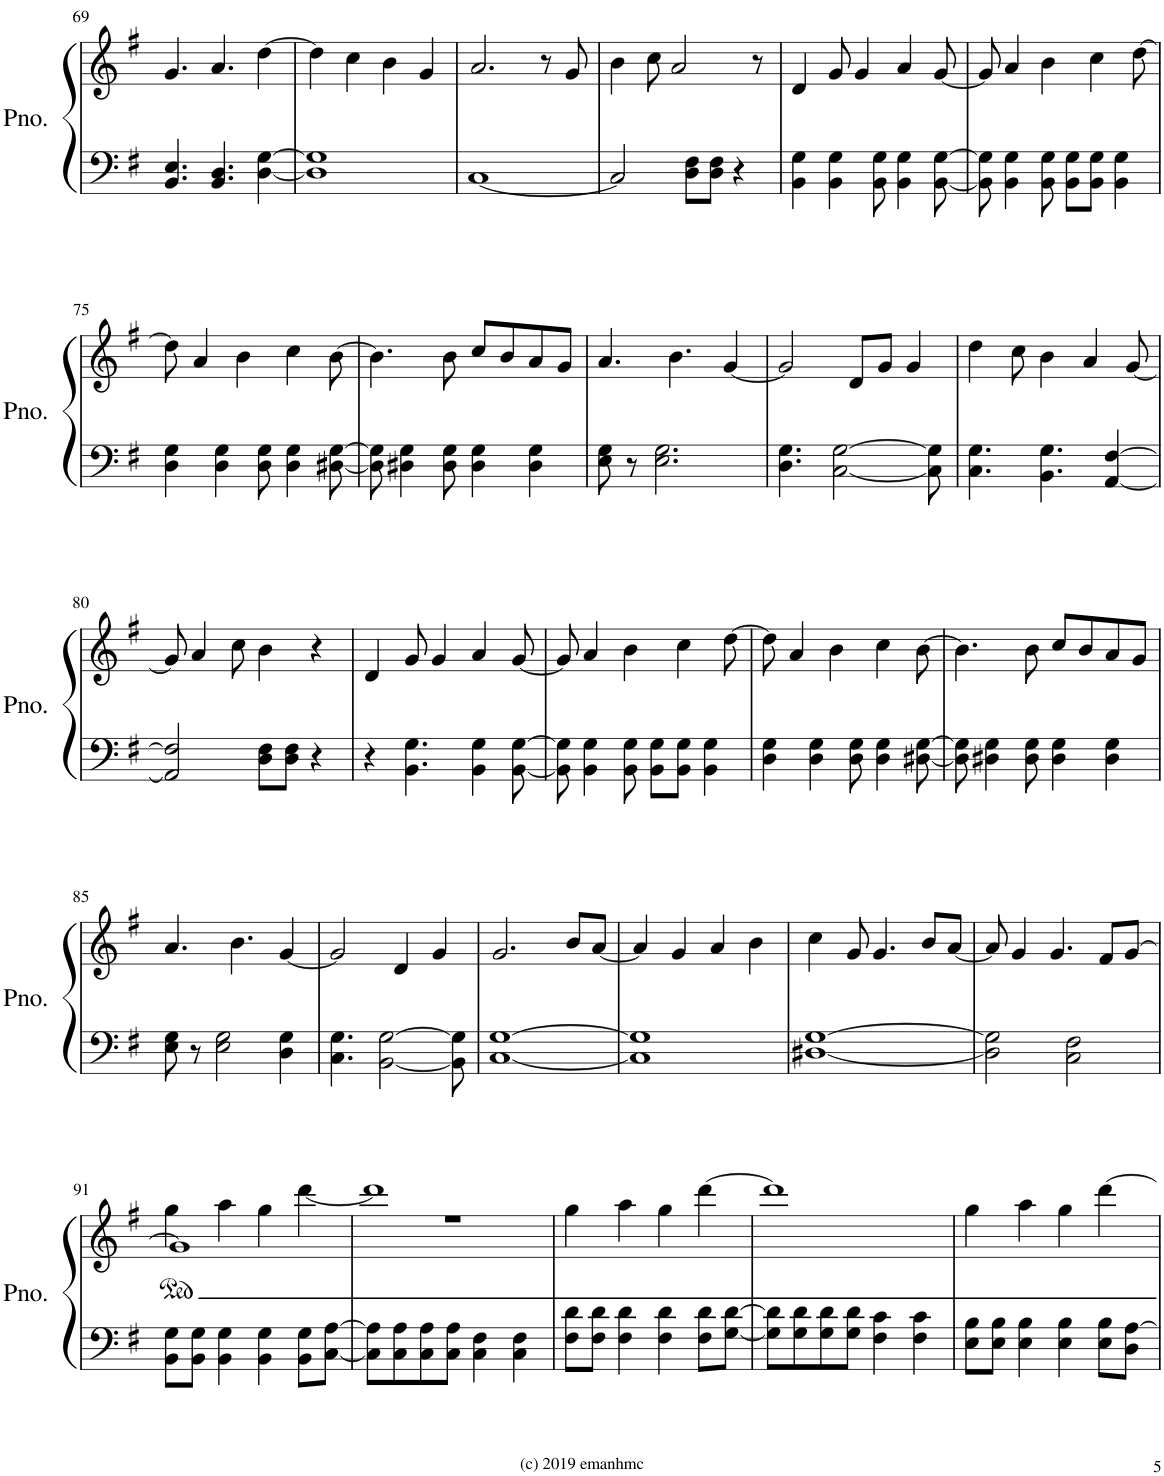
**kern	**kern
*part1	*part1
*staff2	*staff1
*I"Piano	*
*I'Pno.	*
!!LO:PB:g=z
*clefF4	*clefG2
*k[f#]	*k[f#]
*M4/4	*M4/4
*met(c)	*met(c)
=69	=69
4.BB/ 4.E/	4.g/
4.BB/ 4.D/	4.a/
[4D\ [4G\	[4dd\
=70	=70
1D] 1G]	4dd\]
.	4cc\
.	4b\
.	4g/
=71	=71
[1C	2.a/
.	8r
.	8g/
=72	=72
2C/]	4b\
.	8cc\
.	2a/
8D\ 8F#\L	.
8D\ 8F#\J	.
4r	.
.	8r
=73	=73
4BB\ 4G\	4d/
4BB\ 4G\	8g/
.	4g/
8BB\ 8G\	.
4BB\ 4G\	4a/
[8BB\ [8G\	[8g/
=74	=74
8BB\] 8G\]	8g/]
4BB\ 4G\	4a/
8BB\ 8G\	4b\
8BB\ 8G\L	.
8BB\ 8G\J	4cc\
4BB\ 4G\	.
.	[8dd\
!!LO:LB:g=z
=75	=75
4D\ 4G\	8dd\]
.	4a/
4D\ 4G\	.
.	4b\
8D\ 8G\	.
4D\ 4G\	4cc\
[8D#X\ [8G\	[8b\
=76	=76
8D#\] 8G\]	4.b\]
4D#X\ 4G\	.
8D#\ 8G\	8b\
4D#\ 4G\	8cc/L
.	8b/
4D#\ 4G\	8a/
.	8g/J
=77	=77
8E\ 8G\	4.a/
8r	.
2.E\ 2.G\	.
.	4.b\
.	[4g/
=78	=78
4.D\ 4.G\	2g/]
[2C\ [2G\	.
.	8d/L
.	8g/J
.	4g/
8C\] 8G\]	.
=79	=79
4.C\ 4.G\	4dd\
.	8cc\
4.BB\ 4.G\	4b\
.	4a/
[4AA/ [4F#/	.
.	[8g/
!!LO:LB:g=z
=80	=80
2AA/] 2F#/]	8g/]
.	4a/
.	8cc\
8D\ 8F#\L	4b\
8D\ 8F#\J	.
4r	4r
=81	=81
4r	4d/
4.BB\ 4.G\	8g/
.	4g/
4BB\ 4G\	4a/
[8BB\ [8G\	[8g/
=82	=82
8BB\] 8G\]	8g/]
4BB\ 4G\	4a/
8BB\ 8G\	4b\
8BB\ 8G\L	.
8BB\ 8G\J	4cc\
4BB\ 4G\	.
.	[8dd\
=83	=83
4D\ 4G\	8dd\]
.	4a/
4D\ 4G\	.
.	4b\
8D\ 8G\	.
4D\ 4G\	4cc\
[8D#X\ [8G\	[8b\
=84	=84
8D#\] 8G\]	4.b\]
4D#X\ 4G\	.
8D#\ 8G\	8b\
4D#\ 4G\	8cc/L
.	8b/
4D#\ 4G\	8a/
.	8g/J
!!LO:LB:g=z
=85	=85
8E\ 8G\	4.a/
8r	.
2E\ 2G\	.
.	4.b\
4D\ 4G\	[4g/
=86	=86
4.C\ 4.G\	2g/]
[2BB\ [2G\	.
.	4d/
.	4g/
8BB\] 8G\]	.
=87	=87
[1C [1G	2.g/
.	8b/L
.	[8a/J
=88	=88
1C] 1G]	4a/]
.	4g/
.	4a/
.	4b\
=89	=89
[1D#X [1G	4cc\
.	8g/
.	4.g/
.	8b/L
.	[8a/J
=90	=90
2D#\] 2G\]	8a/]
.	4g/
.	4.g/
2C\ 2F#\	.
.	8f#/L
.	[8g/J
!!LO:LB:g=z
=91	=91
*	*^
8BB\ 8G\L	1g]	4gg\
8BB\ 8G\J	.	.
4BB\ 4G\	.	4aa\
4BB\ 4G\	.	4gg\
8BB\ 8G\L	.	[4ddd\
[8C\ [8A\J	.	.
=92	=92	=92
8C\] 8A\]L	1r	1ddd]
8C\ 8A\	.	.
8C\ 8A\	.	.
8C\ 8A\J	.	.
4C\ 4F#\	.	.
4C\ 4F#\	.	.
*	*v	*v
=93	=93
8F#\ 8d\L	4gg\
8F#\ 8d\J	.
4F#\ 4d\	4aa\
4F#\ 4d\	4gg\
8F#\ 8d\L	[4ddd\
[8G\ [8d\J	.
=94	=94
8G\] 8d\]L	1ddd]
8G\ 8d\	.
8G\ 8d\	.
8G\ 8d\J	.
4F#\ 4c\	.
4F#\ 4c\	.
=95	=95
8E\ 8B\L	4gg\
8E\ 8B\J	.
4E\ 4B\	4aa\
4E\ 4B\	4gg\
8E\ 8B\L	[4ddd\
8D\ [8A\J	.
=	=
*-	*-
